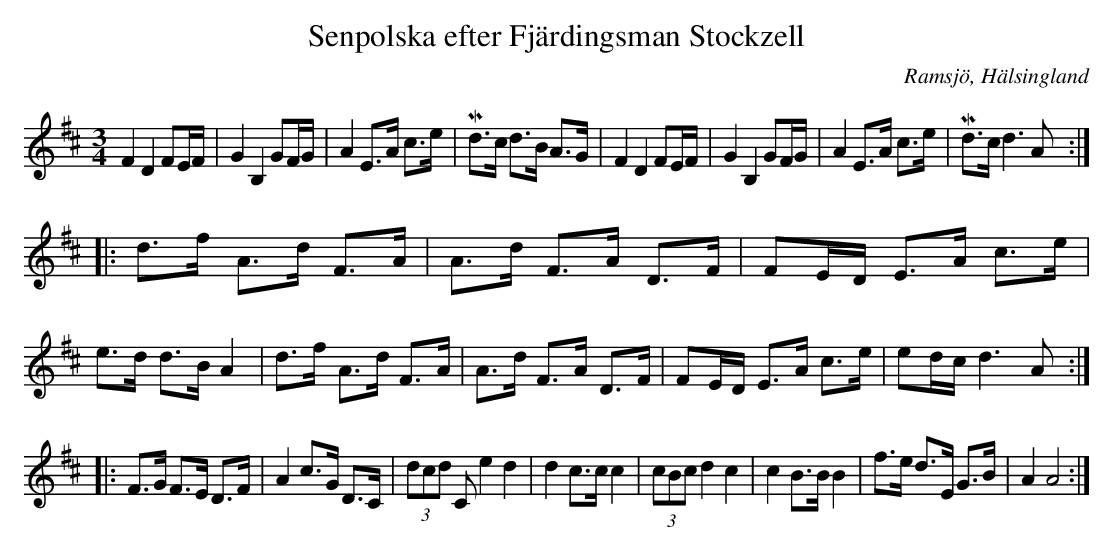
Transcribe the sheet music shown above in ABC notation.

X:1
T: Senpolska efter Fjärdingsman Stockzell
O: Ramsjö, Hälsingland
M:3/4
L:1/8
K:D
F2 D2 FE/F/|G2 B,2 GF/G/| A2 E>A c>e|Md>c d>B A>G|F2 D2 FE/F/|G2 B,2 GF/G/| A2 E>A c>e|Md>c d2>A2:|
|:d>f A>d F>A| A>d F>A D>F|FE/D/ E>A c>e|e>d d>B A2|d>f A>d F>A| A>d F>A D>F|FE/D/ E>A c>e|ed/c/ d2>A2:|
|:F>G F>E D>F|A2 c>G D>C|(3dcd Ce2 d2|d2 c>c c2|(3cBc d2 c2|c2 B>B B2|f>e d>E G>B|A2 A4:|
